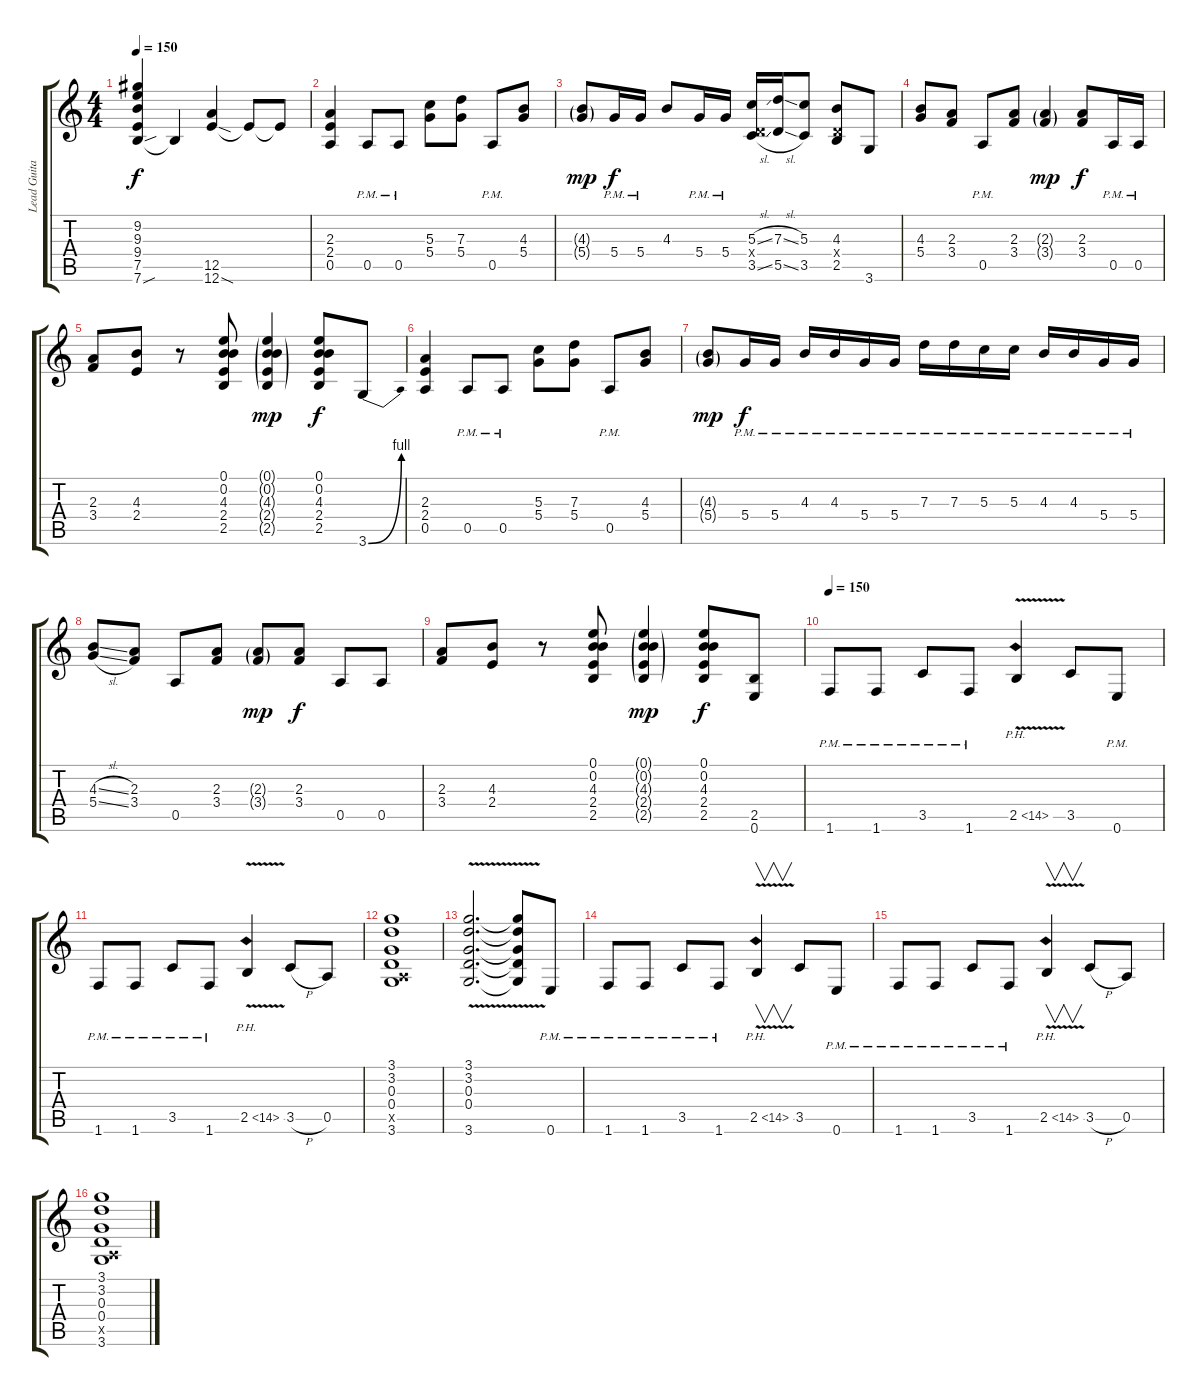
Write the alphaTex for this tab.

\track ("Lead Guitar" "Lead Guita") {instrument distortionguitar}
\staff {score tabs}
\tuning (E4 B3 G3 D3 A2 E2) {hide}
\ts (4 4)
\tempo 150
\clef g2
\ks c
(9.2 9.3 9.4 7.5 7.6{sou}).4{dy f} 7.6{t}.4 (12.5 12.6{sod}).4 12.6{t}.8 12.6{t}.8 |
(2.3 2.4 0.5).4 0.5{pm}.8 0.5{pm}.8 (5.3 5.4).8 (7.3 5.4).8 0.5{pm}.8 (4.3 5.4).8 |
(4.3{g} 5.4{g}).8{dy mp} 5.4{pm}.16{dy f} 5.4{pm}.16 4.3.8 5.4{pm}.16 5.4{pm}.16 (5.3{sl} 0.4{x} 3.5{sl}).16 (7.3{sl} 5.5{sl}).16 (5.3 3.5).8 (4.3 0.4{x} 2.5).8 3.6.8 |
(4.3 5.4).8 (2.3 3.4).8 0.5{pm}.8 (2.3 3.4).8 (2.3{g} 3.4{g}).4{dy mp} (2.3 3.4).8{dy f} 0.5{pm}.16 0.5{pm}.16 |
(2.3 3.4).8 (4.3 2.4).8 r.8 (0.1 0.2 4.3 2.4 2.5).8 (0.1{g} 0.2{g} 4.3{g} 2.4{g} 2.5{g}).4{dy mp} (0.1 0.2 4.3 2.4 2.5).8{dy f} 3.6{be (bend 0 0 60 4)}.8 |
(2.3 2.4 0.5).4 0.5{pm}.8 0.5{pm}.8 (5.3 5.4).8 (7.3 5.4).8 0.5{pm}.8 (4.3 5.4).8 |
(4.3{g} 5.4{g}).8{dy mp} 5.4{pm}.16{dy f} 5.4{pm}.16 4.3{pm}.16 4.3{pm}.16 5.4{pm}.16 5.4{pm}.16 7.3{pm}.16 7.3{pm}.16 5.3{pm}.16 5.3{pm}.16 4.3{pm}.16 4.3{pm}.16 5.4{pm}.16 5.4{pm}.16 |
(4.3{sl} 5.4{sl}).8 (2.3 3.4).8 0.5.8 (2.3 3.4).8 (2.3{g} 3.4{g}).8{dy mp} (2.3 3.4).8{dy f} 0.5.8 0.5.8 |
(2.3 3.4).8 (4.3 2.4).8 r.8 (0.1 0.2 4.3 2.4 2.5).8 (0.1{g} 0.2{g} 4.3{g} 2.4{g} 2.5{g}).4{dy mp} (0.1 0.2 4.3 2.4 2.5).8{dy f} (2.5 0.6).8 |
\tempo 150
1.6{pm}.8 1.6{pm}.8 3.5{pm}.8 1.6{pm}.8 2.5{ph 12 v}.4 3.5.8 0.6{pm}.8 |
1.6{pm}.8 1.6{pm}.8 3.5{pm}.8 1.6{pm}.8 2.5{ph 12 v}.4 3.5{h}.8 0.5.8 |
(3.1 3.2 0.3 0.4 0.5{x} 3.6).1 |
(3.1 3.2 0.3 0.4 3.6{v}).2{d} (3.1{t} 3.2{t} 0.3{t} 0.4{t} 3.6{t}).8 0.6{pm}.8 |
1.6{pm}.8 1.6{pm}.8 3.5{pm}.8 1.6{pm}.8 2.5{ph 12 v}.4{v} 3.5.8 0.6{pm}.8 |
1.6{pm}.8 1.6{pm}.8 3.5{pm}.8 1.6{pm}.8 2.5{ph 12 v}.4{v} 3.5{h}.8 0.5.8 |
(3.1 3.2 0.3 0.4 0.5{x} 3.6).1
